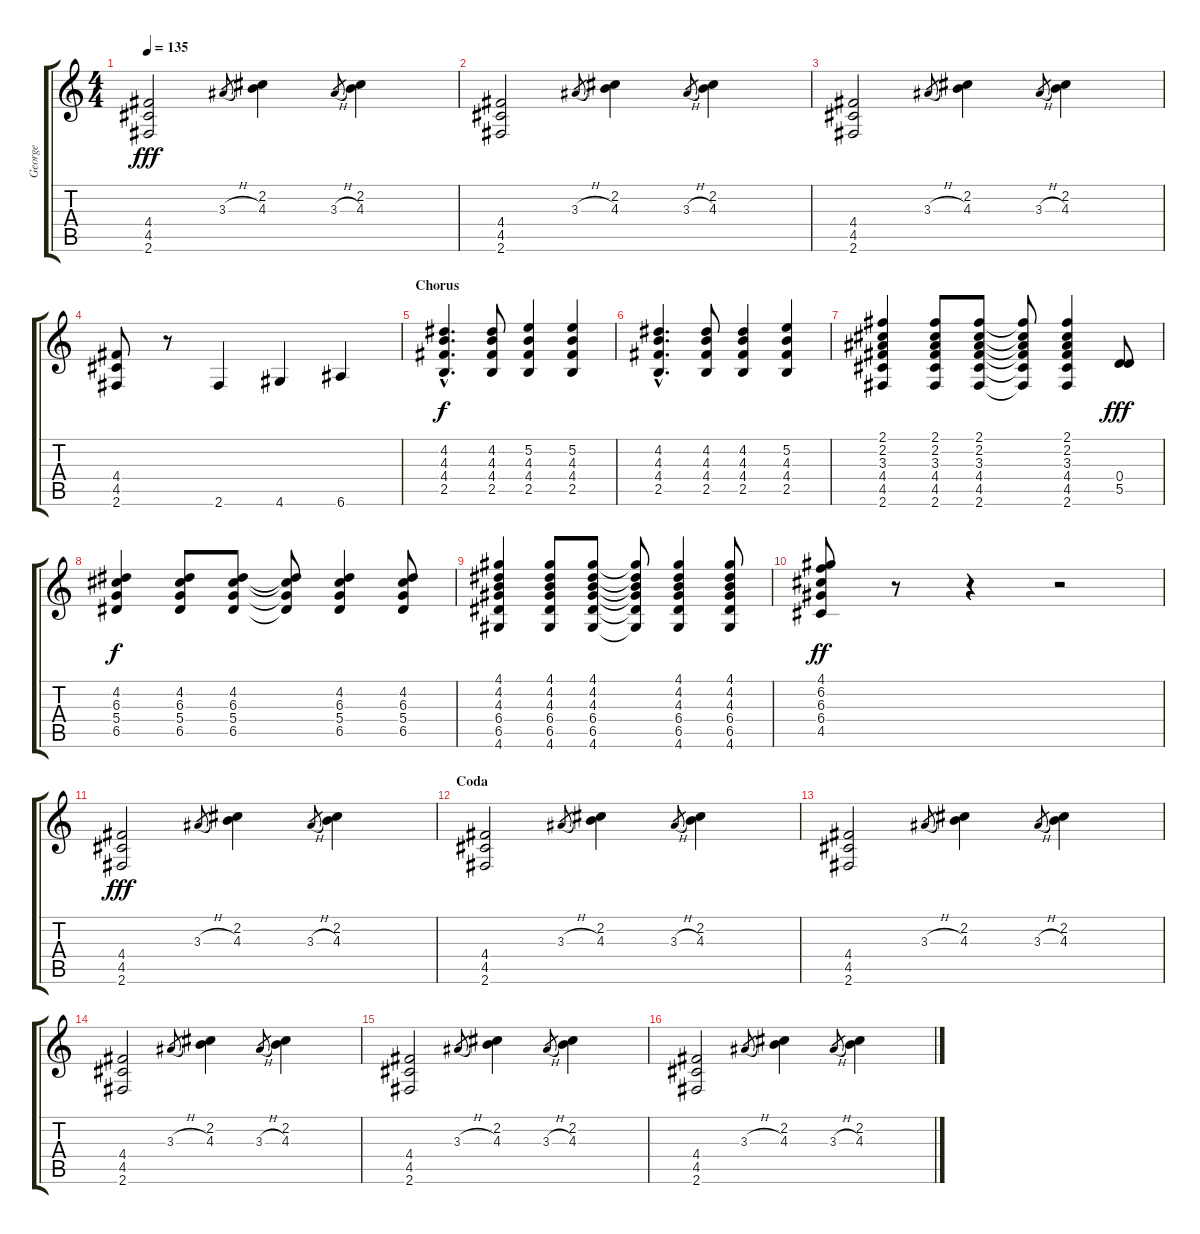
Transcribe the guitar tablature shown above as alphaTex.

\track ("George" "George") {instrument electricguitarjazz}
\staff {score tabs}
\tuning (E4 B3 G3 D3 A2 E2) {hide}
\ts (4 4)
\tempo 135
\clef g2
\ks c
(4.4 4.5 2.6).2{dy fff} 3.3{h}.8{gr} (2.2 4.3).4 3.3{h}.8{gr} (2.2 4.3).4 |
(4.4 4.5 2.6).2 3.3{h}.8{gr} (2.2 4.3).4 3.3{h}.8{gr} (2.2 4.3).4 |
(4.4 4.5 2.6).2 3.3{h}.8{gr} (2.2 4.3).4 3.3{h}.8{gr} (2.2 4.3).4 |
(4.4 4.5 2.6).8 r.8 2.6.4 4.6.4 6.6.4 |
\section ("" "Chorus")
(4.2{hac} 4.3{hac} 4.4{hac} 2.5{hac}).4{d dy f} (4.2 4.3 4.4 2.5).8 (5.2 4.3 4.4 2.5).4 (5.2 4.3 4.4 2.5).4 |
(4.2{hac} 4.3{hac} 4.4{hac} 2.5{hac}).4{d} (4.2 4.3 4.4 2.5).8 (4.2 4.3 4.4 2.5).4 (5.2 4.3 4.4 2.5).4 |
(2.1 2.2 3.3 4.4 4.5 2.6).4 (2.1 2.2 3.3 4.4 4.5 2.6).8 (2.1 2.2 3.3 4.4 4.5 2.6).8 (2.1{t} 2.2{t} 3.3{t} 4.4{t} 4.5{t} 2.6{t}).8 (2.1 2.2 3.3 4.4 4.5 2.6).4 (0.4 5.5).8{dy fff} |
(4.2 6.3 5.4 6.5).4{dy f} (4.2 6.3 5.4 6.5).8 (4.2 6.3 5.4 6.5).8 (4.2{t} 6.3{t} 5.4{t} 6.5{t}).8 (4.2 6.3 5.4 6.5).4 (4.2 6.3 5.4 6.5).8 |
(4.1 4.2 4.3 6.4 6.5 4.6).4 (4.1 4.2 4.3 6.4 6.5 4.6).8 (4.1 4.2 4.3 6.4 6.5 4.6).8 (4.1{t} 4.2{t} 4.3{t} 6.4{t} 6.5{t} 4.6{t}).8 (4.1 4.2 4.3 6.4 6.5 4.6).4 (4.1 4.2 4.3 6.4 6.5 4.6).8 |
(4.1 6.2 6.3 6.4 4.5).8{dy ff} r.8 r.4 r.2 |
(4.4 4.5 2.6).2{dy fff} 3.3{h}.8{gr} (2.2 4.3).4 3.3{h}.8{gr} (2.2 4.3).4 |
\section ("" "Coda")
(4.4 4.5 2.6).2 3.3{h}.8{gr} (2.2 4.3).4 3.3{h}.8{gr} (2.2 4.3).4 |
(4.4 4.5 2.6).2 3.3{h}.8{gr} (2.2 4.3).4 3.3{h}.8{gr} (2.2 4.3).4 |
(4.4 4.5 2.6).2 3.3{h}.8{gr} (2.2 4.3).4 3.3{h}.8{gr} (2.2 4.3).4 |
(4.4 4.5 2.6).2 3.3{h}.8{gr} (2.2 4.3).4 3.3{h}.8{gr} (2.2 4.3).4 |
(4.4 4.5 2.6).2{volume 11} 3.3{h}.8{gr} (2.2 4.3).4 3.3{h}.8{gr} (2.2 4.3).4
